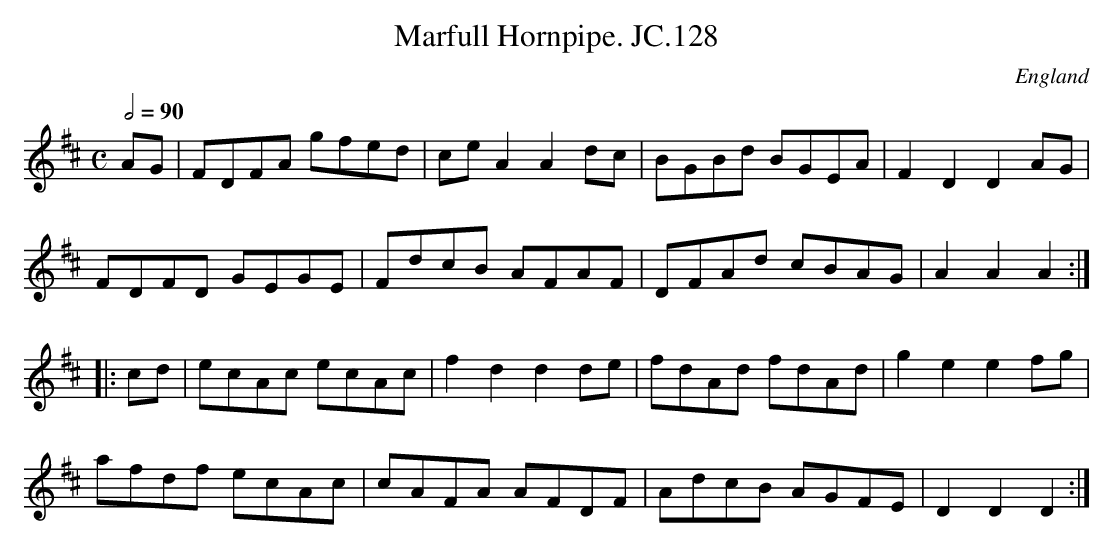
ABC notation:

X:1
T:Marfull Hornpipe. JC.128
L:1/8
M:C
O:England
Q:2/4=90
K:D
AG|\
FDFA gfed|ceA2A2dc|BGBd BGEA|F2D2 D2AG|!
FDFD GEGE|FdcB AFAF|DFAd cBAG|A2A2 A2:|!
|:cd|ecAc ecAc|f2d2d2de|fdAd fdAd|g2e2 e2fg|!
afdf ecAc|cAFA AFDF|AdcB AGFE|D2D2 D2:|
